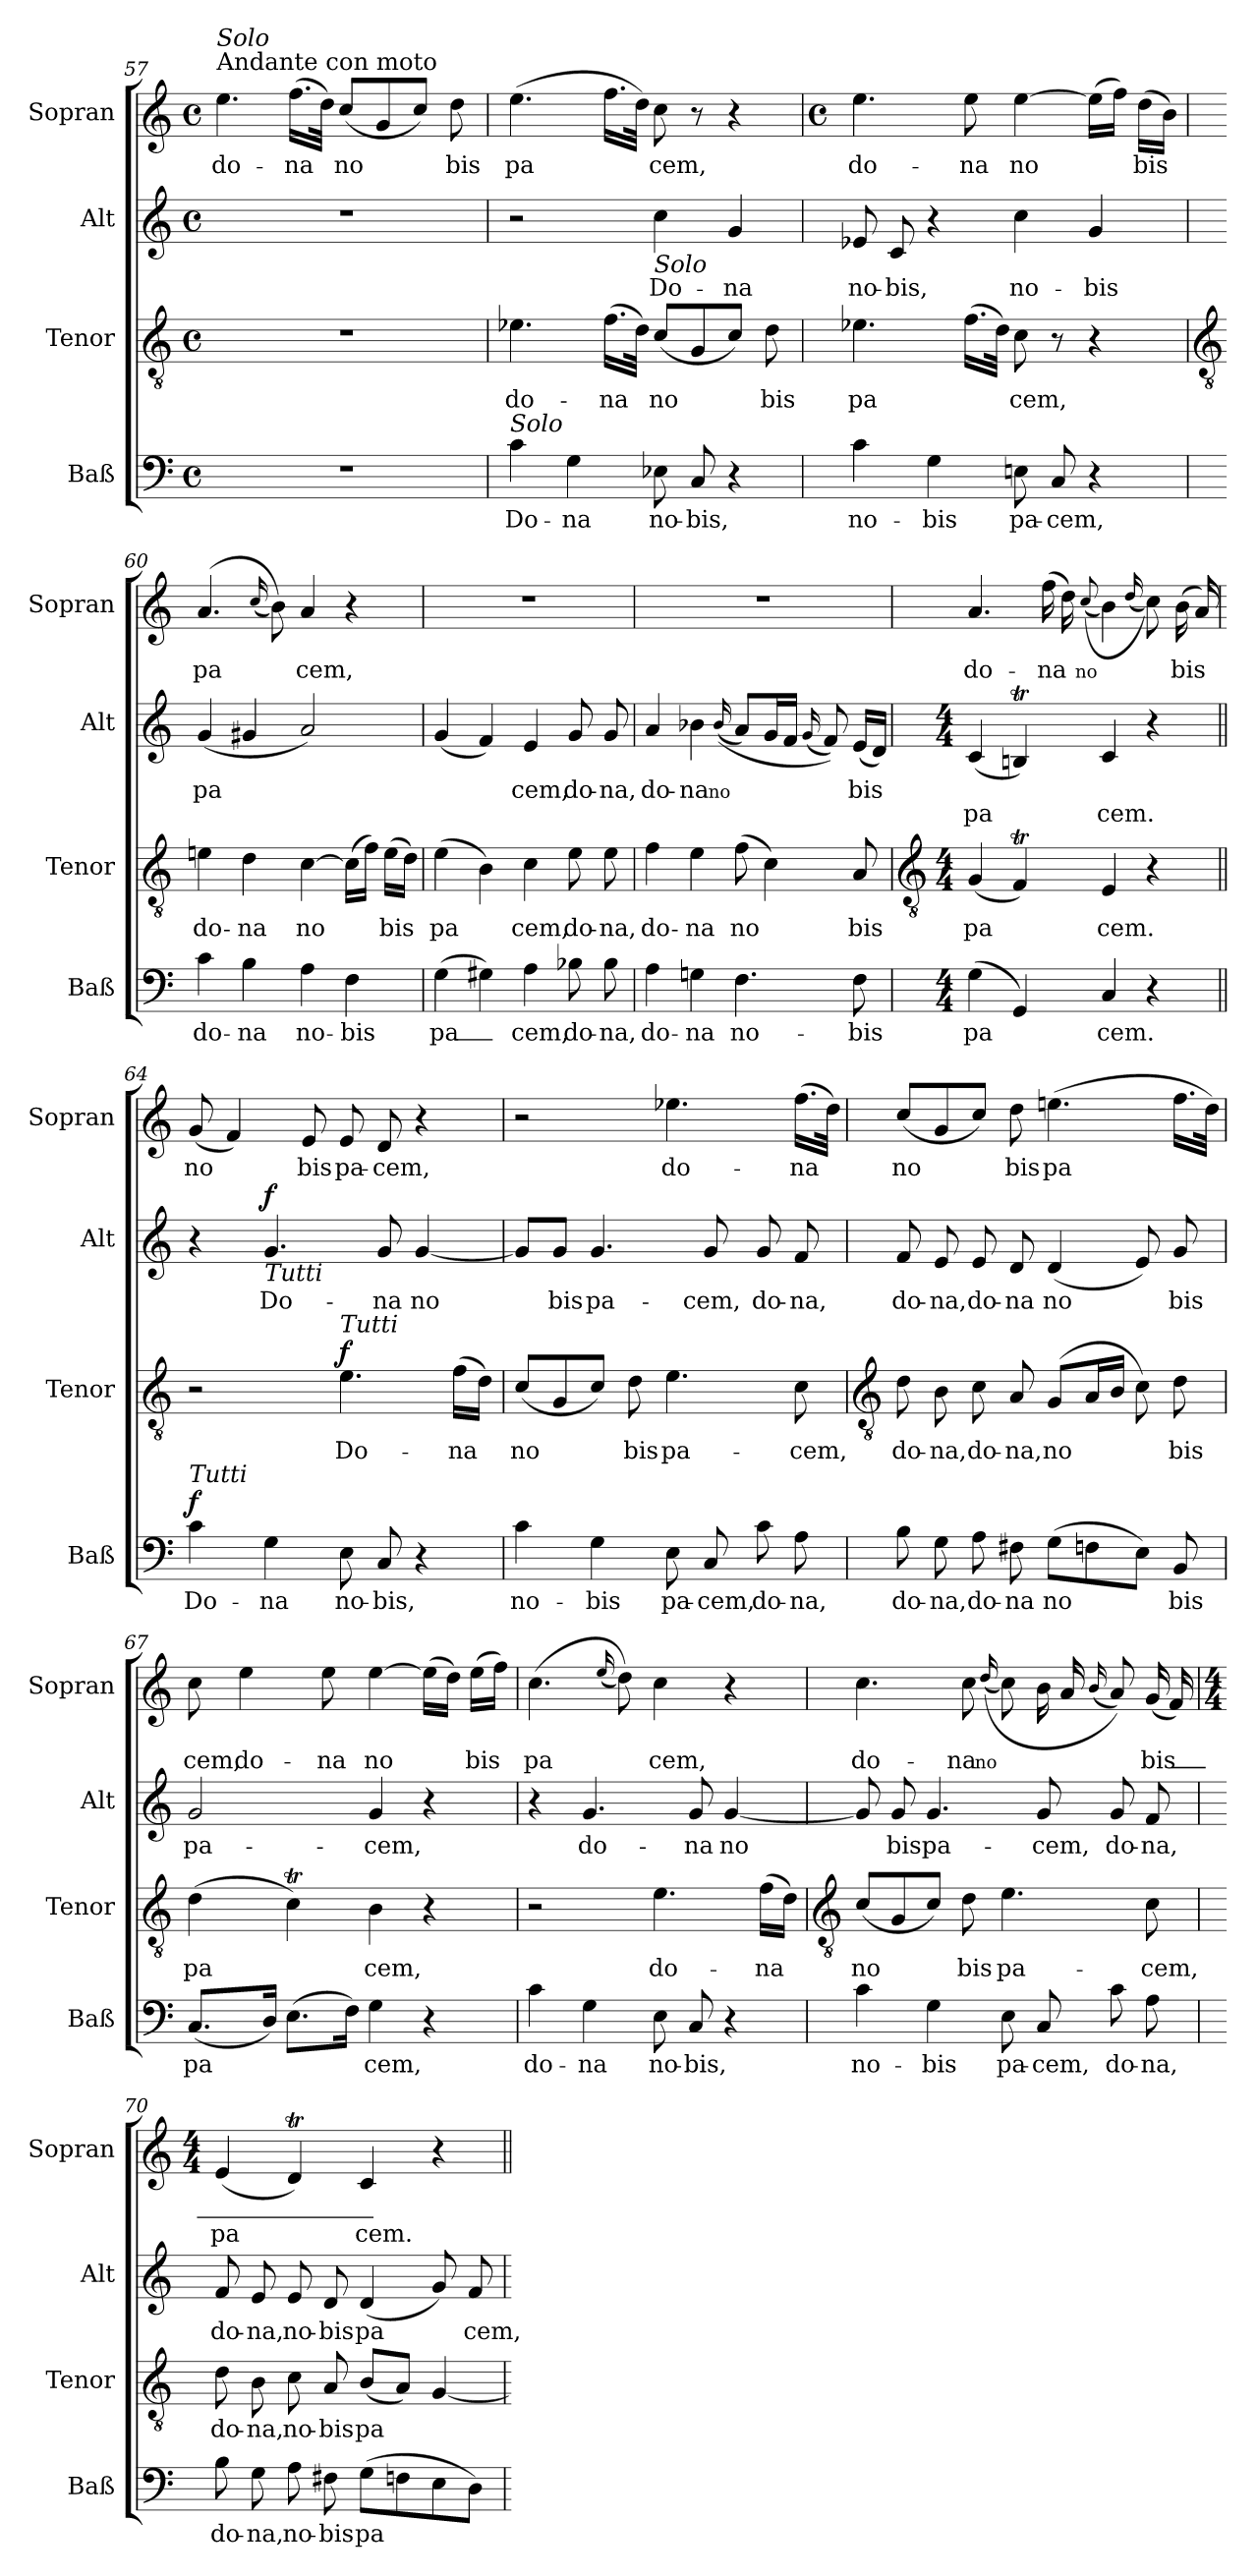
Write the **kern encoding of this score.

**kern	**text	**dynam	**kern	**text	**dynam	**kern	**text	**text	**dynam	**kern	**text	**text
*part4	*part4	*part4	*part3	*part3	*part3	*part2	*part2	*part2	*part2	*part1	*part1	*part1
*staff4	*staff4	*staff4	*staff3	*staff3	*staff3	*staff2	*staff2	*staff2	*staff2	*staff1	*staff1	*staff1
*I"Baß	*	*	*I"Tenor	*	*	*I"Alt	*	*	*	*I"Sopran	*	*
*I'Baß	*	*	*I'Tenor	*	*	*I'Alt	*	*	*	*I'Sopran	*	*
!!LO:LB:g=z
*clefF4	*	*	*clefGv2	*	*	*clefG2	*	*	*	*clefG2	*	*
*k[]	*	*	*k[]	*	*	*k[]	*	*	*	*k[]	*	*
*C:	*	*	*C:	*	*	*C:	*	*	*	*C:	*	*
*M4/4	*	*	*M4/4	*	*	*M4/4	*	*	*	*M4/4	*	*
*met(c)	*	*	*met(c)	*	*	*met(c)	*	*	*	*met(c)	*	*
=57	=57	=57	=57	=57	=57	=57	=57	=57	=57	=57	=57	=57
!	!	!	!	!	!	!	!	!	!	!LO:TX:a:t=Andante con moto	!	!
!	!	!	!	!	!	!	!	!	!	!LO:TX:a:i:t=Solo	!	!
!	!	!	!	!	!	!	!	!	!	!	!LO:LY:b	!
1r	.	.	1r	.	.	1r	.	.	.	4.ee	do-	.
!	!	!	!	!	!	!	!	!	!	!	!LO:LY:b	!
.	.	.	.	.	.	.	.	.	.	(>16.ffLL	-na	.
.	.	.	.	.	.	.	.	.	.	32ddJJ)	.	.
!	!	!	!	!	!	!	!	!	!	!	!LO:LY:b	!
.	.	.	.	.	.	.	.	.	.	(<8ccL	no	.
.	.	.	.	.	.	.	.	.	.	8g	.	.
.	.	.	.	.	.	.	.	.	.	8ccJ)	.	.
!	!	!	!	!	!	!	!	!	!	!	!LO:LY:b	!
.	.	.	.	.	.	.	.	.	.	8dd	bis	.
=58	=58	=58	=58	=58	=58	=58	=58	=58	=58	=58	=58	=58
!LO:TX:a:i:t=Solo	!	!	!	!	!	!	!	!	!	!	!	!
!	!LO:LY:b	!	!	!LO:LY:b	!	!	!	!	!	!	!LO:LY:b	!
4c	Do-	.	4.e-X	do-	.	2r	.	.	.	(>4.ee	pa	.
!	!LO:LY:b	!	!	!	!	!	!	!	!	!	!	!
4G	-na	.	.	.	.	.	.	.	.	.	.	.
!	!	!	!	!LO:LY:b	!	!	!	!	!	!	!	!
.	.	.	(>16.fLL	-na	.	.	.	.	.	16.ffLL	.	.
.	.	.	32dJJ)	.	.	.	.	.	.	32ddJJ)	.	.
!	!	!	!	!	!	!LO:TX:b:i:t=Solo	!	!	!	!	!	!
!	!LO:LY:b	!	!	!LO:LY:b	!	!	!LO:LY:b	!	!	!	!LO:LY:b	!
8E-X	no-	.	(<8cL	no	.	4cc	Do-	.	.	8cc	cem,	.
!	!LO:LY:b	!	!	!	!	!	!	!	!	!	!	!
8C	-bis,	.	8G	.	.	.	.	.	.	8r	.	.
!	!	!	!	!	!	!	!LO:LY:b	!	!	!	!	!
4r	.	.	8cJ)	.	.	4g	-na	.	.	4r	.	.
!	!	!	!	!LO:LY:b	!	!	!	!	!	!	!	!
.	.	.	8d	bis	.	.	.	.	.	.	.	.
!!LO:LB:g=z
=59	=59	=59	=59	=59	=59	=59	=59	=59	=59	=59	=59	=59
*	*	*	*	*	*	*	*	*	*	*M4/4	*	*
*	*	*	*	*	*	*	*	*	*	*met(c)	*	*
!	!LO:LY:b	!	!	!LO:LY:b	!	!	!LO:LY:b	!	!	!	!LO:LY:b	!
4c	no-	.	4.e-X	pa	.	8e-X	no-	.	.	4.ee	do-	.
!	!	!	!	!	!	!	!LO:LY:b	!	!	!	!	!
.	.	.	.	.	.	8c	-bis,	.	.	.	.	.
!	!LO:LY:b	!	!	!	!	!	!	!	!	!	!	!
4G	-bis	.	.	.	.	4r	.	.	.	.	.	.
!	!	!	!	!	!	!	!	!	!	!	!LO:LY:b	!
.	.	.	(>16.fLL	.	.	.	.	.	.	8ee	-na	.
.	.	.	32dJJ)	.	.	.	.	.	.	.	.	.
!	!LO:LY:b	!	!	!LO:LY:b	!	!	!LO:LY:b	!	!	!	!LO:LY:b	!
8En	pa-	.	8c	cem,	.	4cc	no-	.	.	[4ee	no	.
!	!LO:LY:b	!	!	!	!	!	!	!	!	!	!	!
8C	-cem,	.	8r	.	.	.	.	.	.	.	.	.
!	!	!	!	!	!	!	!LO:LY:b	!	!	!	!	!
4r	.	.	4r	.	.	4g	-bis	.	.	(>16eeLL]	.	.
.	.	.	.	.	.	.	.	.	.	16ffJJ)	.	.
!	!	!	!	!	!	!	!	!	!	!	!LO:LY:b	!
.	.	.	.	.	.	.	.	.	.	(>16ddLL	bis	.
.	.	.	.	.	.	.	.	.	.	16bJJ)	.	.
!!LO:LB:g=z
=60	=60	=60	=60	=60	=60	=60	=60	=60	=60	=60	=60	=60
*	*	*	*clefGv2	*	*	*	*	*	*	*	*	*
!	!LO:LY:b	!	!	!LO:LY:b	!	!	!LO:LY:b	!	!	!	!LO:LY:b	!
4c	do-	.	4en	do-	.	(<4g	pa	.	.	(>4.a	pa	.
!	!LO:LY:b	!	!	!LO:LY:b	!	!	!	!	!	!	!	!
4B	-na	.	4d	-na	.	4g#X	.	.	.	.	.	.
.	.	.	.	.	.	.	.	.	.	(<16qqcc/	.	.
.	.	.	.	.	.	.	.	.	.	8b))	.	.
!	!LO:LY:b	!	!	!LO:LY:b	!	!	!	!	!	!	!LO:LY:b	!
4A	no-	.	[4c	no	.	2a)	.	.	.	4a	cem,	.
!	!LO:LY:b	!	!	!	!	!	!	!	!	!	!	!
4F	-bis	.	(>16cLL]	.	.	.	.	.	.	4r	.	.
.	.	.	16fJJ)	.	.	.	.	.	.	.	.	.
!	!	!	!	!LO:LY:b	!	!	!	!	!	!	!	!
.	.	.	(>16eLL	bis	.	.	.	.	.	.	.	.
.	.	.	16dJJ)	.	.	.	.	.	.	.	.	.
!!LO:LB:g=z
=61	=61	=61	=61	=61	=61	=61	=61	=61	=61	=61	=61	=61
!	!LO:LY:b	!	!	!LO:LY:b	!	!	!	!	!	!	!	!
(>4G	pa_-	.	(>4e	pa	.	(<4g	.	.	.	1r	.	.
4G#X)	.	.	4B)	.	.	4f)	.	.	.	.	.	.
!	!LO:LY:b	!	!	!LO:LY:b	!	!	!LO:LY:b	!	!	!	!	!
4A	-cem,	.	4c	cem,	.	4e	cem,	.	.	.	.	.
!	!LO:LY:b	!	!	!LO:LY:b	!	!	!LO:LY:b	!	!	!	!	!
8B-X	do-	.	8e	do-	.	8g	do-	.	.	.	.	.
!	!LO:LY:b	!	!	!LO:LY:b	!	!	!LO:LY:b	!	!	!	!	!
8B-	-na,	.	8e	-na,	.	8g	-na,	.	.	.	.	.
=62	=62	=62	=62	=62	=62	=62	=62	=62	=62	=62	=62	=62
!	!LO:LY:b	!	!	!LO:LY:b	!	!	!LO:LY:b	!	!	!	!	!
4A	do-	.	4f	do-	.	4a	do-	.	.	1r	.	.
!	!LO:LY:b	!	!	!LO:LY:b	!	!	!LO:LY:b	!	!	!	!	!
4Gn	-na	.	4e	-na	.	4b-X	-na	.	.	.	.	.
!	!	!	!	!	!	!	!LO:LY:b	!	!	!	!	!
.	.	.	.	.	.	(<(<16qqb-/	no	.	.	.	.	.
!	!LO:LY:b	!	!	!LO:LY:b	!	!	!	!	!	!	!	!
4.F	no-	.	(>8f	no	.	8aL)	.	.	.	.	.	.
.	.	.	4c)	.	.	16gL	.	.	.	.	.	.
.	.	.	.	.	.	16fJJ	.	.	.	.	.	.
.	.	.	.	.	.	(<16qqg	.	.	.	.	.	.
.	.	.	.	.	.	8f))	.	.	.	.	.	.
!	!LO:LY:b	!	!	!LO:LY:b	!	!	!LO:LY:b	!	!	!	!	!
8F	-bis	.	8A	bis	.	(<16eLL	bis	.	.	.	.	.
.	.	.	.	.	.	16dJJ)	.	.	.	.	.	.
!!LO:LB:g=z
=63	=63	=63	=63	=63	=63	=63	=63	=63	=63	=63	=63	=63
*	*	*	*clefGv2	*	*	*	*	*	*	*	*	*
*M4/4	*	*	*M4/4	*	*	*M4/4	*	*	*	*	*	*
!	!LO:LY:b	!	!	!LO:LY:b	!	!	!	!LO:LY:b	!	!	!LO:LY:b	!
(4G	pa	.	(<4G	pa	.	(<4c	.	pa	.	4.a	do-	.
4GG)	.	.	4FT)	.	.	4Bnt)	.	.	.	.	.	.
!	!	!	!	!	!	!	!	!	!	!	!LO:LY:b	!
.	.	.	.	.	.	.	.	.	.	(>16ffLL	-na	.
.	.	.	.	.	.	.	.	.	.	16dd)	.	.
!	!	!	!	!	!	!	!	!	!	!	!LO:LY:b	!
.	.	.	.	.	.	.	.	.	.	(>(<8qqcc/J	no	.
!	!LO:LY:b	!	!	!LO:LY:b	!	!	!	!LO:LY:b	!	!	!	!
4C	cem.	.	4E	cem.	.	4c	.	cem.	.	4b)	.	.
.	.	.	.	.	.	.	.	.	.	(<16qqdd/	.	.
4r	.	.	4r	.	.	4r	.	.	.	8cc))	.	.
!	!	!	!	!	!	!	!	!	!	!	!LO:LY:b	!
.	.	.	.	.	.	.	.	.	.	(<16bLL	bis	.
.	.	.	.	.	.	.	.	.	.	16aJJ)	.	.
!!LO:LB:g=z
=64||	=64	=64	=64||	=64	=64	=64||	=64	=64	=64	=64	=64	=64
!LO:TX:a:i:t=Tutti	!	!	!	!	!	!	!	!	!	!	!	!
!	!LO:LY:b	!LO:DY:a	!	!	!	!	!	!	!	!	!LO:LY:b	!
4c	Do-	f	2r	.	.	4r	.	.	.	(<8g	no	.
.	.	.	.	.	.	.	.	.	.	4f)	.	.
!	!	!	!	!	!	!LO:TX:b:i:t=Tutti	!	!	!	!	!	!
!	!LO:LY:b	!	!	!	!	!	!LO:LY:b	!	!LO:DY:b	!	!	!
4G	-na	.	.	.	.	4.g	Do-	.	f	.	.	.
!	!	!	!	!	!	!	!	!	!	!	!LO:LY:b	!
.	.	.	.	.	.	.	.	.	.	8e	bis	.
!	!	!	!LO:TX:a:i:t=Tutti	!	!	!	!	!	!	!	!	!
!	!LO:LY:b	!	!	!LO:LY:b	!LO:DY:a	!	!	!	!	!	!LO:LY:b	!
8E	no-	.	4.e	Do-	f	.	.	.	.	8e	pa-	.
!	!LO:LY:b	!	!	!	!	!	!LO:LY:b	!	!	!	!LO:LY:b	!
8C	-bis,	.	.	.	.	8g	-na	.	.	8d	-cem,	.
!	!	!	!	!	!	!	!LO:LY:b	!	!	!	!	!
4r	.	.	.	.	.	[4g	no	.	.	4r	.	.
!	!	!	!	!LO:LY:b	!	!	!	!	!	!	!	!
.	.	.	(>16fLL	-na	.	.	.	.	.	.	.	.
.	.	.	16dJJ)	.	.	.	.	.	.	.	.	.
=65	=65	=65	=65	=65	=65	=65	=65	=65	=65	=65	=65	=65
!	!LO:LY:b	!	!	!LO:LY:b	!	!	!	!	!	!	!	!
4c	no-	.	(<8cL	no	.	8gL]	.	.	.	2r	.	.
!	!	!	!	!	!	!	!LO:LY:b	!	!	!	!	!
.	.	.	8G	.	.	8gJ	bis	.	.	.	.	.
!	!LO:LY:b	!	!	!	!	!	!LO:LY:b	!	!	!	!	!
4G	-bis	.	8cJ)	.	.	4.g	pa-	.	.	.	.	.
!	!	!	!	!LO:LY:b	!	!	!	!	!	!	!	!
.	.	.	8d	bis	.	.	.	.	.	.	.	.
!	!LO:LY:b	!	!	!LO:LY:b	!	!	!	!	!	!	!LO:LY:b	!
8E	pa-	.	4.e	pa-	.	.	.	.	.	4.ee-X	do-	.
!	!LO:LY:b	!	!	!	!	!	!LO:LY:b	!	!	!	!	!
8C	-cem,	.	.	.	.	8g	-cem,	.	.	.	.	.
!	!LO:LY:b	!	!	!	!	!	!LO:LY:b	!	!	!	!	!
8c	do-	.	.	.	.	8g	do-	.	.	.	.	.
!	!LO:LY:b	!	!	!LO:LY:b	!	!	!LO:LY:b	!	!	!	!LO:LY:b	!
8A	-na,	.	8c	-cem,	.	8f	-na,	.	.	(>16.ffLL	-na	.
.	.	.	.	.	.	.	.	.	.	32ddJJ)	.	.
!!LO:LB:g=z
=66	=66	=66	=66	=66	=66	=66	=66	=66	=66	=66	=66	=66
*	*	*	*clefGv2	*	*	*	*	*	*	*	*	*
!	!LO:LY:b	!	!	!LO:LY:b	!	!	!LO:LY:b	!	!	!	!LO:LY:b	!
8B	do-	.	8d	do-	.	8f	do-	.	.	(<8ccL	no	.
!	!LO:LY:b	!	!	!LO:LY:b	!	!	!LO:LY:b	!	!	!	!	!
8G	-na,	.	8B	-na,	.	8e	-na,	.	.	8g	.	.
!	!LO:LY:b	!	!	!LO:LY:b	!	!	!LO:LY:b	!	!	!	!	!
8A	do-	.	8c	do-	.	8e	do-	.	.	8ccJ)	.	.
!	!LO:LY:b	!	!	!LO:LY:b	!	!	!LO:LY:b	!	!	!	!LO:LY:b	!
8F#X	-na	.	8A	-na,	.	8d	-na	.	.	8dd	bis	.
!	!LO:LY:b	!	!	!LO:LY:b	!	!	!LO:LY:b	!	!	!	!LO:LY:b	!
(>8GL	no	.	(<8GL	no	.	(<4d	no	.	.	(>4.een	pa	.
8Fn	.	.	16AL	.	.	.	.	.	.	.	.	.
.	.	.	16BJJ	.	.	.	.	.	.	.	.	.
8EJ)	.	.	8c)	.	.	8e)	.	.	.	.	.	.
!	!LO:LY:b	!	!	!LO:LY:b	!	!	!LO:LY:b	!	!	!	!	!
8BB	bis	.	8d	bis	.	8g	bis	.	.	16.ffLL	.	.
.	.	.	.	.	.	.	.	.	.	32ddJJ)	.	.
!!LO:LB:g=z
=67	=67	=67	=67	=67	=67	=67	=67	=67	=67	=67	=67	=67
!	!LO:LY:b	!	!	!LO:LY:b	!	!	!LO:LY:b	!	!	!	!LO:LY:b	!
(<8.CL	pa	.	(>4d	pa	.	2g	pa-	.	.	8cc	cem,	.
!	!	!	!	!	!	!	!	!	!	!	!LO:LY:b	!
.	.	.	.	.	.	.	.	.	.	4ee	do-	.
16DJ)	.	.	.	.	.	.	.	.	.	.	.	.
(>8.EL	.	.	4cT)	.	.	.	.	.	.	.	.	.
!	!	!	!	!	!	!	!	!	!	!	!LO:LY:b	!
.	.	.	.	.	.	.	.	.	.	8ee	-na	.
16FJ)	.	.	.	.	.	.	.	.	.	.	.	.
!	!LO:LY:b	!	!	!LO:LY:b	!	!	!LO:LY:b	!	!	!	!LO:LY:b	!
4G	cem,	.	4B	cem,	.	4g	-cem,	.	.	[4ee	no	.
4r	.	.	4r	.	.	4r	.	.	.	(>16eeLL]	.	.
.	.	.	.	.	.	.	.	.	.	16ddJJ)	.	.
!	!	!	!	!	!	!	!	!	!	!	!LO:LY:b	!
.	.	.	.	.	.	.	.	.	.	(>16eeLL	bis	.
.	.	.	.	.	.	.	.	.	.	16ffJJ)	.	.
=68	=68	=68	=68	=68	=68	=68	=68	=68	=68	=68	=68	=68
!	!LO:LY:b	!	!	!	!	!	!	!	!	!	!LO:LY:b	!
4c	do-	.	2r	.	.	4r	.	.	.	(>4.cc	pa	.
!	!LO:LY:b	!	!	!	!	!	!LO:LY:b	!	!	!	!	!
4G	-na	.	.	.	.	4.g	do-	.	.	.	.	.
.	.	.	.	.	.	.	.	.	.	(<16qqee/	.	.
.	.	.	.	.	.	.	.	.	.	8dd))	.	.
!	!LO:LY:b	!	!	!LO:LY:b	!	!	!	!	!	!	!LO:LY:b	!
8E	no-	.	4.e	do-	.	.	.	.	.	4cc	cem,	.
!	!LO:LY:b	!	!	!	!	!	!LO:LY:b	!	!	!	!	!
8C	-bis,	.	.	.	.	8g	-na	.	.	.	.	.
!	!	!	!	!	!	!	!LO:LY:b	!	!	!	!	!
4r	.	.	.	.	.	[4g	no	.	.	4r	.	.
!	!	!	!	!LO:LY:b	!	!	!	!	!	!	!	!
.	.	.	(>16fLL	-na	.	.	.	.	.	.	.	.
.	.	.	16dJJ)	.	.	.	.	.	.	.	.	.
!!LO:LB:g=z
=69	=69	=69	=69	=69	=69	=69	=69	=69	=69	=69	=69	=69
*	*	*	*clefGv2	*	*	*	*	*	*	*	*	*
!	!LO:LY:b	!	!	!LO:LY:b	!	!	!	!	!	!	!LO:LY:b	!
4c	no-	.	(<8cL	no	.	8g]	.	.	.	4.cc	do-	.
!	!	!	!	!	!	!	!LO:LY:b	!	!	!	!	!
.	.	.	8G	.	.	8g	bis	.	.	.	.	.
!	!LO:LY:b	!	!	!	!	!	!LO:LY:b	!	!	!	!	!
4G	-bis	.	8cJ)	.	.	4.g	pa-	.	.	.	.	.
!	!	!	!	!LO:LY:b	!	!	!	!	!	!	!LO:LY:b	!
.	.	.	8d	bis	.	.	.	.	.	8ccL	-na	.
!	!	!	!	!	!	!	!	!	!	!	!LO:LY:b	!
.	.	.	.	.	.	.	.	.	.	(<(>16qqdd/J	no	.
!	!LO:LY:b	!	!	!LO:LY:b	!	!	!	!	!	!	!	!
8E	pa-	.	4.e	pa-	.	.	.	.	.	8ccL)	.	.
!	!LO:LY:b	!	!	!	!	!	!LO:LY:b	!	!	!	!	!
8C	-cem,	.	.	.	.	8g	-cem,	.	.	16bL	.	.
.	.	.	.	.	.	.	.	.	.	16aJJ	.	.
.	.	.	.	.	.	.	.	.	.	(<16qqb/	.	.
!	!LO:LY:b	!	!	!	!	!	!LO:LY:b	!	!	!	!	!
8c	do-	.	.	.	.	8g	do-	.	.	8a/))	.	.
!	!LO:LY:b	!	!	!LO:LY:b	!	!	!LO:LY:b	!	!	!	!LO:LY:b	!
8A	-na,	.	8c	-cem,	.	8f	-na,	.	.	(<16gLL	bis_	.
.	.	.	.	.	.	.	.	.	.	16fJJ)	.	.
!!LO:LB:g=z
=70	=70	=70	=70	=70	=70	=70	=70	=70	=70	=70	=70	=70
*	*	*	*	*	*	*	*	*	*	*M4/4	*	*
!	!LO:LY:b	!	!	!LO:LY:b	!	!	!LO:LY:b	!	!	!	!	!LO:LY:b
8B	do-	.	8d	do-	.	8f	do-	.	.	(<4e	.	pa
!	!LO:LY:b	!	!	!LO:LY:b	!	!	!LO:LY:b	!	!	!	!	!
8G	-na,	.	8B	-na,	.	8e	-na,	.	.	.	.	.
!	!LO:LY:b	!	!	!LO:LY:b	!	!	!LO:LY:b	!	!	!	!	!
8A	no-	.	8c	no-	.	8e	no-	.	.	4dT)	.	.
!	!LO:LY:b	!	!	!LO:LY:b	!	!	!LO:LY:b	!	!	!	!	!
8F#X	-bis	.	8A	-bis	.	8d	-bis	.	.	.	.	.
!	!LO:LY:b	!	!	!LO:LY:b	!	!	!LO:LY:b	!	!	!	!	!LO:LY:b
(>8GL	pa	.	(<8BL	pa	.	(<4d	pa	.	.	4c	.	cem.
8Fn	.	.	8AJ)	.	.	.	.	.	.	.	.	.
8E	.	.	[4G	.	.	8g)	.	.	.	4r	.	.
!	!	!	!	!	!	!	!LO:LY:b	!	!	!	!	!
8DJ)	.	.	.	.	.	8f	cem,	.	.	.	.	.
=	=||	=||	=	=||	=||	=	=||	=||	=||	=||	=||	=||
*-	*-	*-	*-	*-	*-	*-	*-	*-	*-	*-	*-	*-
